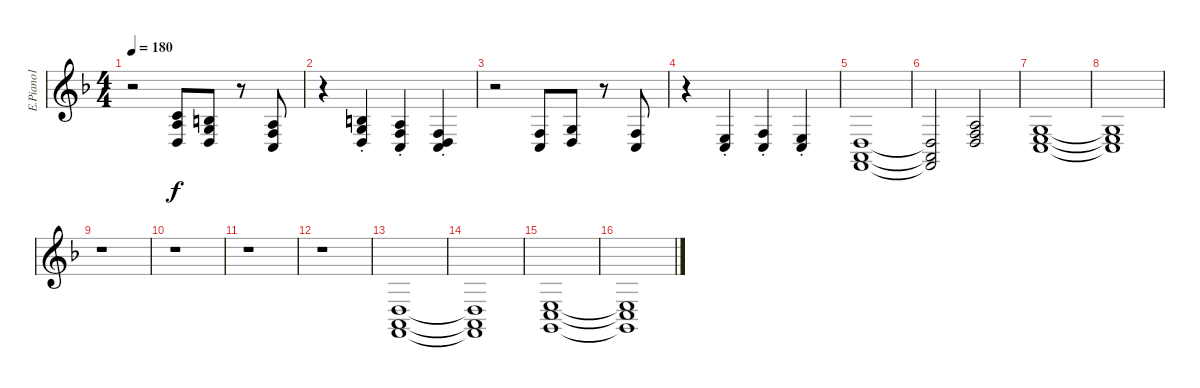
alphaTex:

\track ("E.Piano1" "E.Piano1") {instrument electricgrandpiano}
\staff {score}
\tuning (D4 A3 F3 C3 G2 C2) {hide}
\ts (4 4)
\tempo 180
\clef g2
\ks f
r.2{dy f} (3.2 4.3 2.4).8 (2.2 2.3 2.4).8 r.8 (0.2 0.3 0.4).8 |
r.4 (2.2{st} 2.3{st} 2.4{st}).4 (0.2{st} 0.3{st} 0.4{st}).4 (0.3{st} 0.4{st} 7.5{st}).4 |
r.2 (0.3 0.4).8 (2.3 2.4).8 r.8 (0.3 0.4).8 |
r.4 (4.4{st} 5.5{st}).4 (0.3{st} 0.4{st}).4 (4.4{st} 5.5{st}).4 |
(2.4 2.5 5.6).1 |
(2.4{t} 2.5{t} 5.6{t}).2 (0.2 0.3 2.4).2 |
(2.3 4.4 5.5).1 |
(2.3{t} 4.4{t} 5.5{t}).1 |
r.1 |
r.1 |
r.1 |
r.1 |
(2.4 2.5 5.6).1 |
(2.4{t} 2.5{t} 5.6{t}).1 |
(4.4 5.5 7.6).1 |
(4.4{t} 5.5{t} 7.6{t}).1
